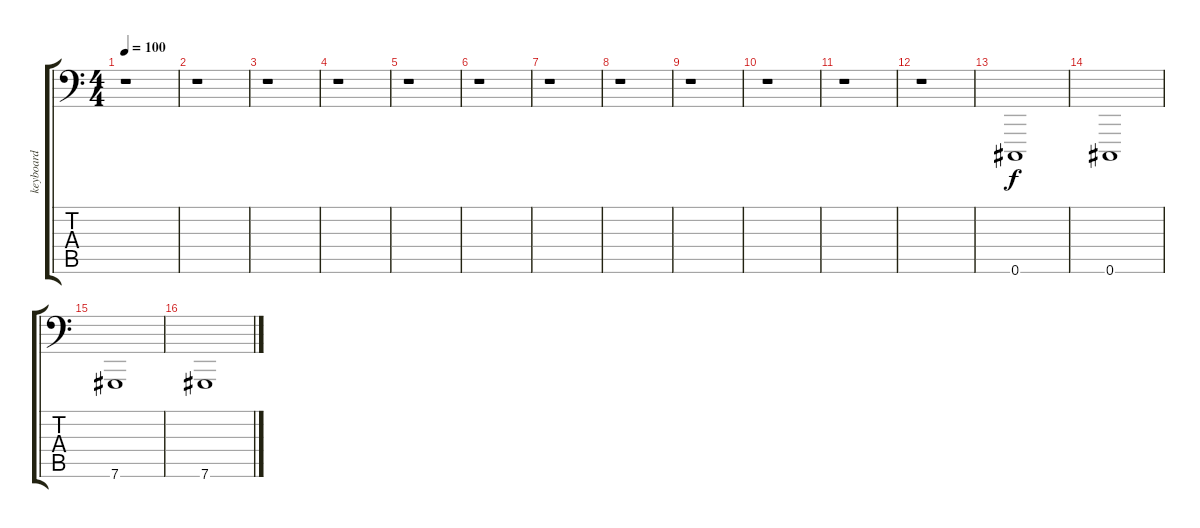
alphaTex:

\track ("keyboard" "keyboard") {instrument brightacousticpiano}
\staff {score tabs}
\tuning (Db3 Ab2 E2 B1 Gb1 Db1) {hide}
\ts (4 4)
\tempo 100
\clef f4
\ks c
r.1{dy f} |
r.1 |
r.1 |
r.1 |
r.1 |
r.1 |
r.1 |
r.1 |
r.1 |
r.1 |
r.1 |
r.1 |
0.6.1{instrument brightacousticpiano} |
0.6.1 |
7.6.1 |
7.6.1
